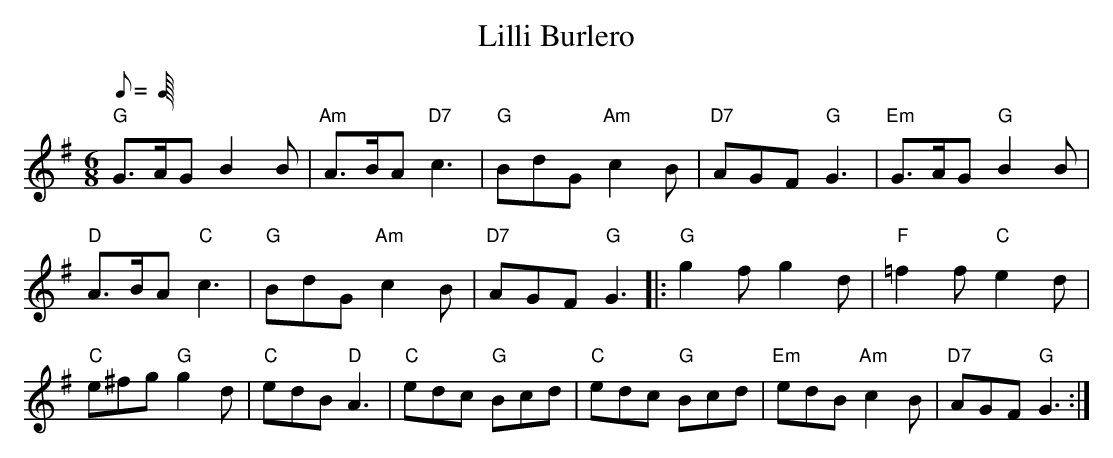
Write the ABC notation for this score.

X:1
T:Lilli Burlero
M:6/8
L:1/8
Q:C2=122
K:G
"G"G>AG B2B | "Am"A>BA "D7"c3 | \
"G"BdG "Am"c2B | "D7"AGF "G"G3 | \
"Em"G>AG "G"B2B | "D"A>BA "C"c3 | \
"G"BdG "Am"c2B | "D7"AGF "G" G3 |: \
"G"g2 f g2d | "F"=f2f "C"e2d | \
"C"e^fg "G"g2d | "C"edB "D"A3 | \
"C"edc "G"Bcd | "C"edc "G"Bcd | \
"Em"edB "Am"c2B | "D7"AGF "G"G3 :|
